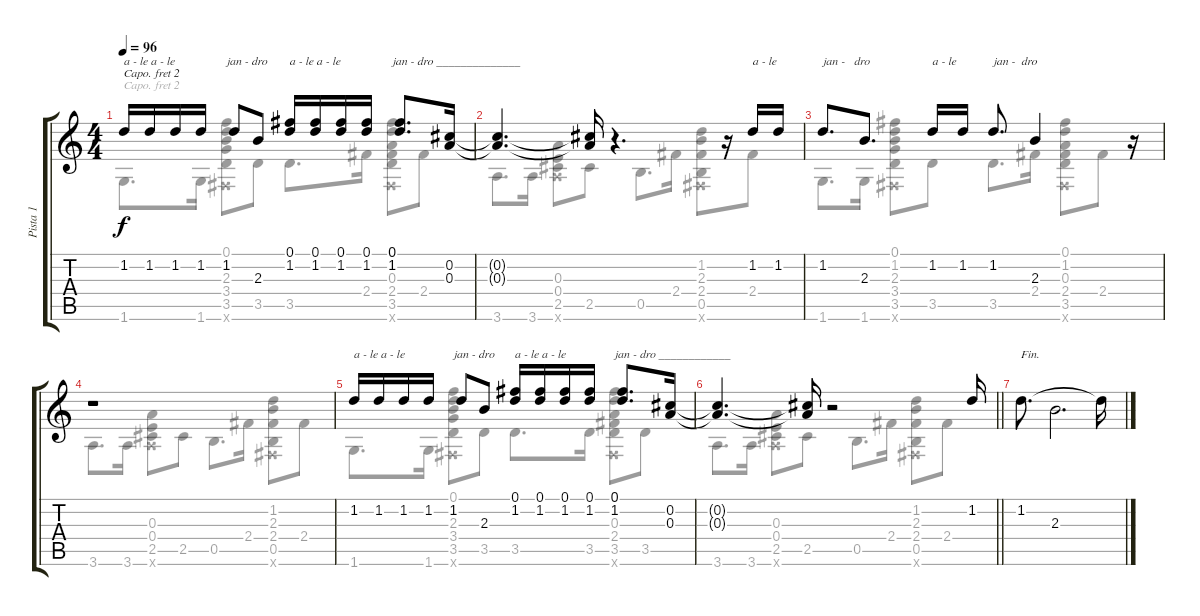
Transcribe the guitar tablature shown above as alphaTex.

\track ("Pista 1" "Pista 1") {instrument acousticguitarsteel}
\staff {score tabs}
\capo 2
\tuning (E4 B3 G3 D3 A2 E2) {hide}
\voice
\ts (4 4)
\tempo 96
\clef g2
\ks c
1.2.16{txt "a - le a - le" dy f} 1.2.16 1.2.16 1.2.16 1.2.8{txt "jan - dro"} 2.3.8 (0.1 1.2).16{txt "a - le a - le"} (0.1 1.2).16 (0.1 1.2).16 (0.1 1.2).16 (0.1 1.2).8{d txt "jan - dro ______________"} (0.2 0.3).16 |
(0.2{t} 0.3{t}).4{d} (0.2{t} 0.3{t}).16 r.4{d} r.16 1.2.16{txt "a - le"} 1.2.16 |
1.2.8{d txt "jan -   dro"} 2.3.8{d} 1.2.16{txt "a - le "} 1.2.16 1.2.8{d txt "jan -  dro"} 2.3.4 r.16 |
r.1 |
1.2.16{txt "a - le a - le"} 1.2.16 1.2.16 1.2.16 1.2.8{txt "jan - dro"} 2.3.8 (0.1 1.2).16{txt "a - le a - le"} (0.1 1.2).16 (0.1 1.2).16 (0.1 1.2).16 (0.1 1.2).8{d txt "jan - dro ____________"} (0.2 0.3).16 |
\barLineRight lightlight
(0.2{t} 0.3{t}).4{d} (0.2{t} 0.3{t}).16 r.2 1.2.16 |
1.2.8{d txt "Fin."} 2.3.2{d} 1.2{t}.16
\voice
\clef g2
\ottava regular
\simile none
\ks c
1.6.8{d dy f} 1.6.16 (0.1 1.2 2.3 3.4 3.5 0.6{x}).8 3.5.8 3.5.8{d} 2.4.16 (0.1 1.2 0.3 2.4 3.5 0.6{x}).8 2.4.8 |
3.6.8{d} 3.6.16 (0.3 0.4 2.5 3.6{x}).8 2.5.8 0.5.8{d} 2.4.16 (1.2 2.3 2.4 0.5 0.6{x}).8 2.4.8 |
1.6.8{d} 1.6.16 (0.1 1.2 2.3 3.4 3.5 0.6{x}).8 3.5.8 3.5.8{d} 2.4.16 (0.1 1.2 0.3 2.4 3.5 0.6{x}).8 2.4.8 |
3.6.8{d} 3.6.16 (0.3 0.4 2.5 3.6{x}).8 2.5.8 0.5.8{d} 2.4.16 (1.2 2.3 2.4 0.5 0.6{x}).8 2.4.8 |
1.6.8{d} 1.6.16 (0.1 1.2 2.3 3.4 3.5 0.6{x}).8 3.5.8 3.5.8{d} 3.5.16 (0.1 1.2 0.3 2.4 3.5 0.6{x}).8 3.5.8 |
\barLineRight lightlight
3.6.8{d} 3.6.16 (0.3 0.4 2.5 3.6{x}).8 2.5.8 0.5.8{d} 2.4.16 (1.2 2.3 2.4 0.5 0.6{x}).8 2.4.8 |
